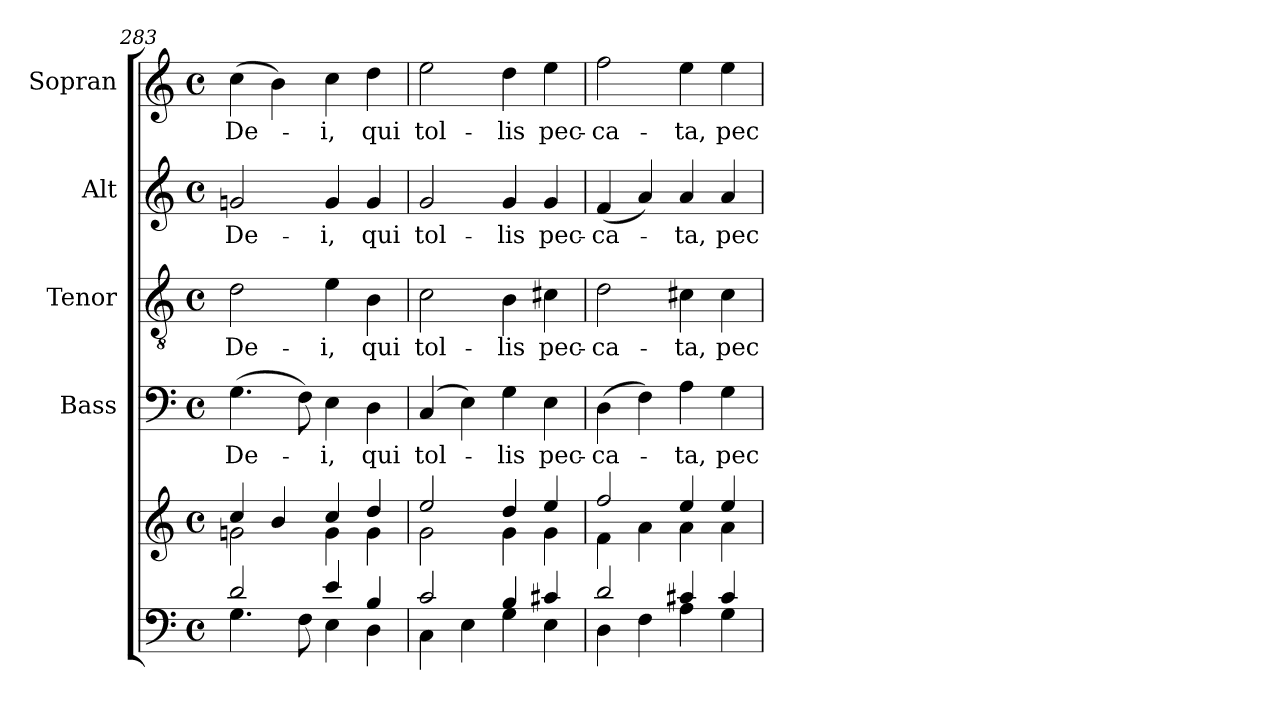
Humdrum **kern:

**kern	**kern	**kern	**text	**kern	**text	**kern	**text	**kern	**text
*part5	*part5	*part4	*part4	*part3	*part3	*part2	*part2	*part1	*part1
*staff6	*staff5	*staff4	*staff4	*staff3	*staff3	*staff2	*staff2	*staff1	*staff1
*	*	*I"Bass	*	*I"Tenor	*	*I"Alt	*	*I"Sopran	*
*	*	*I'B.	*	*I'T.	*	*I'A.	*	*I'S.	*
*clefF4	*clefG2	*clefF4	*	*clefGv2	*	*clefG2	*	*clefG2	*
*k[]	*k[]	*k[]	*	*k[]	*	*k[]	*	*k[]	*
*C:	*C:	*C:	*	*C:	*	*C:	*	*C:	*
*M4/4	*M4/4	*M4/4	*	*M4/4	*	*M4/4	*	*M4/4	*
*met(c)	*met(c)	*met(c)	*	*met(c)	*	*met(c)	*	*met(c)	*
=283	=283	=283	=283	=283	=283	=283	=283	=283	=283
*^	*^	*	*	*	*	*	*	*	*
!	!	!	!	!	!LO:LY:b	!	!LO:LY:b	!	!LO:LY:b	!	!LO:LY:b
2d/	4.G\	4cc/	2gn\	(>4.G\	De-	2d\	De-	2gn/	De-	(>4cc\	De-
.	.	4b/	.	.	.	.	.	.	.	4b\)	.
.	8F\	.	.	8F\)	.	.	.	.	.	.	.
!	!	!	!	!	!LO:LY:b	!	!LO:LY:b	!	!LO:LY:b	!	!LO:LY:b
4e/	4E\	4cc/	4g\	4E\	-i,	4e\	-i,	4g/	-i,	4cc\	-i,
!	!	!	!	!	!LO:LY:b	!	!LO:LY:b	!	!LO:LY:b	!	!LO:LY:b
4B/	4D\	4dd/	4g\	4D\	qui	4B\	qui	4g/	qui	4dd\	qui
=284	=284	=284	=284	=284	=284	=284	=284	=284	=284	=284	=284
!	!	!	!	!	!LO:LY:b	!	!LO:LY:b	!	!LO:LY:b	!	!LO:LY:b
2c/	4C\	2ee/	2g\	(4C/	tol-	2c\	tol-	2g/	tol-	2ee\	tol-
.	4E\	.	.	4E\)	.	.	.	.	.	.	.
!	!	!	!	!	!LO:LY:b	!	!LO:LY:b	!	!LO:LY:b	!	!LO:LY:b
4B/	4G\	4dd/	4g\	4G\	-lis	4B\	-lis	4g/	-lis	4dd\	-lis
!	!	!	!	!	!LO:LY:b	!	!LO:LY:b	!	!LO:LY:b	!	!LO:LY:b
4c#X/	4E\	4ee/	4g\	4E\	pec-	4c#X\	pec-	4g/	pec-	4ee\	pec-
!!LO:PB:g=z
=285	=285	=285	=285	=285	=285	=285	=285	=285	=285	=285	=285
!	!	!	!	!	!LO:LY:b	!	!LO:LY:b	!	!LO:LY:b	!	!LO:LY:b
2d/	4D\	2ff/	4f\	(>4D\	-ca-	2d\	-ca-	(<4f/	-ca-	2ff\	-ca-
.	4F\	.	4a\	4F\)	.	.	.	4a/)	.	.	.
!	!	!	!	!	!LO:LY:b	!	!LO:LY:b	!	!LO:LY:b	!	!LO:LY:b
4c#X/	4A\	4ee/	4a\	4A\	-ta,	4c#X\	-ta,	4a/	-ta,	4ee\	-ta,
!	!	!	!	!	!LO:LY:b	!	!LO:LY:b	!	!LO:LY:b	!	!LO:LY:b
4c#/	4G\	4ee/	4a\	4G\	pec-	4c#\	pec-	4a/	pec-	4ee\	pec-
*v	*v	*	*	*	*	*	*	*	*	*	*
*	*v	*v	*	*	*	*	*	*	*	*
=	=	=	=	=	=	=	=	=	=
*-	*-	*-	*-	*-	*-	*-	*-	*-	*-
